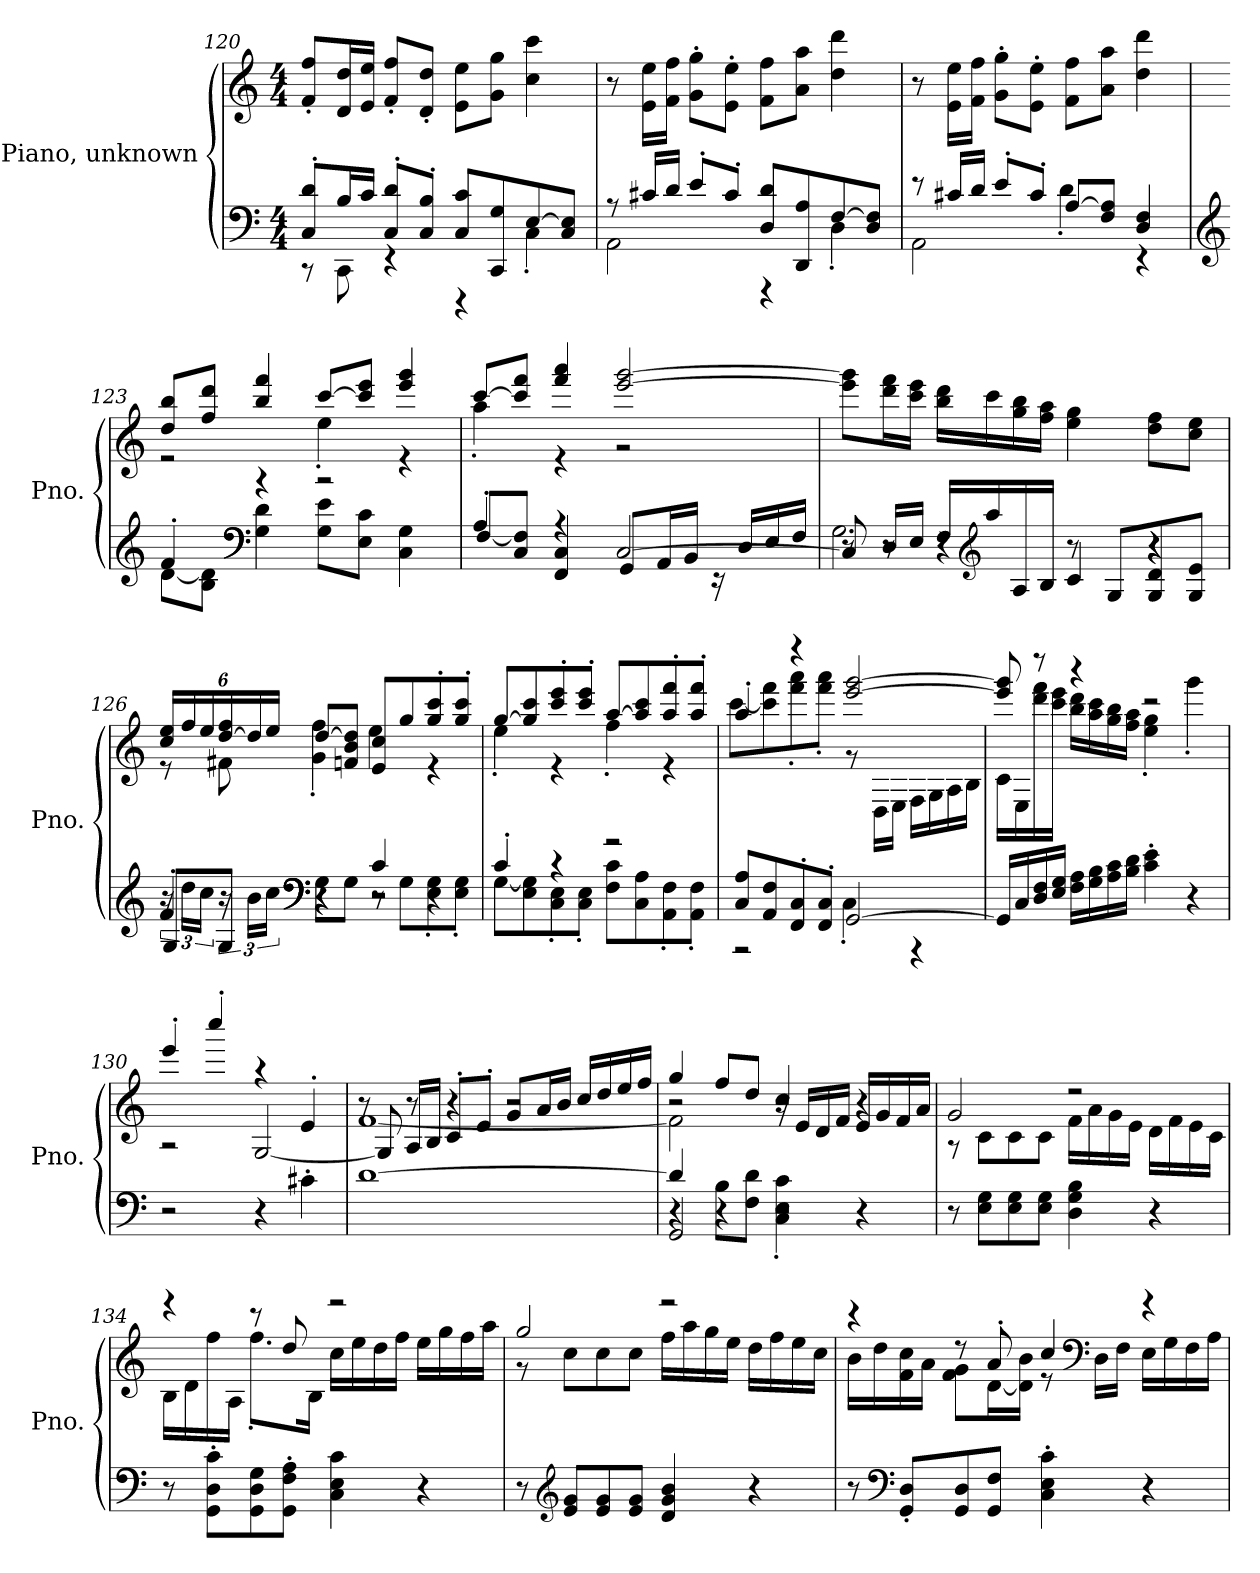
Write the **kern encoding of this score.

**kern	**kern
*part1	*part1
*staff2	*staff1
*I"Piano, unknown	*
*I'Pno.	*
*clefF4	*clefG2
*k[]	*k[]
*M4/4	*M4/4
=120	=120
*^	*
8C/' 8d/'L	8r	8f/' 8ff/'L
16B/L	8CC\	16d/ 16dd/L
16c/JJ	.	16e/ 16ee/JJ
8C/' 8d/'L	4r	8f/' 8ff/'L
8C/' 8B/'J	.	8d/' 8dd/'J
8C/ 8c/L	4r	8e\ 8ee\L
8CC/ 8G/	.	8g\ 8gg\J
[8E/	4C'\	4cc\ 4ccc\
8C/ 8E/]J	.	.
=121	=121	=121
8r	2AA\	8r
16c#X/LL	.	16e\ 16ee\LL
16d/JJ	.	16f\ 16ff\JJ
8e'/L	.	8g\' 8gg\'L
8c#'/J	.	8e\' 8ee\'J
8D/ 8d/L	4r	8f\ 8ff\L
8DD/ 8A/	.	8a\ 8aa\J
[8F/	4D'\	4dd\ 4ddd\
8D/ 8F/]J	.	.
!!LO:PB:g=z
=122	=122	=122
8r	2AA\	8r
16c#X/LL	.	16e\ 16ee\LL
16d/JJ	.	16f\ 16ff\JJ
8e'/L	.	8g\' 8gg\'L
8c#'/J	.	8e\' 8ee\'J
[8A/L	4d'\	8f\ 8ff\L
8F/ 8A/]J	.	8a\ 8aa\J
4D/ 4F/	4r	4dd\ 4ddd\
=123	=123	=123
*clefG2	*	*
*	*	*^
4f'/	[8d\L	8dd/ 8bb/L	2r
.	8B\ 8d\]J	8ff/ 8ddd/J	.
*clefF4	*	*	*
4r	4G\ 4d\	4bb/ 4fff/	.
2r	8G\ 8e\L	[8ccc/L	4ee'\
.	8E\ 8c\J	8ccc/] 8eee/J	.
.	4C\ 4G\	4eee/ 4ggg/	4r
=124	=124	=124	=124
4A'/	[8F/L	[8ccc/L	4aa'\
.	8C/ 8F/]J	8ccc/] 8fff/J	.
4r	4FF/ 4C/	4fff/ 4aaa/	4r
[2C/	8GG/L	[2eee/ [2ggg/	2r
.	16AA/L	.	.
.	16BB/JJ	.	.
.	16r	.	.
.	16D/LL	.	.
.	16E/	.	.
.	16F/JJ	.	.
*	*	*v	*v
!!LO:LB:g=z
=125	=125	=125
*	*^	*
8C/]	2.G\	8r	8eee\] 8ggg\]L
8r	.	16D/LL	16ddd\ 16fff\L
.	.	16E/JJ	16ccc\ 16eee\JJ
4r	.	16F/LL	16bb\ 16ddd\LL
*clefG2	*	*	*
.	.	16aa/	16ccc\
.	.	16A/	16gg\ 16bb\
.	.	16B/JJ	16ff\ 16aa\JJ
4c/	.	8r	4ee\ 4gg\
.	.	8G/L	.
4r	4r	8G/ 8d/	8dd\ 8ff\L
.	.	8G/ 8e/J	8cc\ 8ee\J
=126	=126	=126	=126
*	*	*	*Xbrackettup
*	*	*	*^
4f'/	24r	8G/L	24cc/ 24ee/LL	8r
.	24dd\LL	.	24ff/	.
.	24cc\JJ	.	24ee/	.
.	24r	8G/J	[24dd/ 24ff/	8f#X\
.	24b\LL	.	24dd/]	.
.	24cc\JJ	.	24ee/JJ	.
*clefF4	*	*	*	*
4r	8G\L	4r	[8dd/L	4g\' 4ff\'
.	8G\J	.	8fn/ 8b/ 8dd/]J	.
4c/	8r	2r	8e/ 8cc/L	4ee\
.	8G\L	.	8gg/	.
4r	8E\' 8G\'	.	8gg/' 8ccc/'	4r
.	8E\' 8G\'J	.	8gg/' 8ccc/'J	.
*	*v	*v	*	*
!!LO:LB:g=z	!!
=127	=127	=127	=127
4c'/	[8G\L	[8gg/L	4ee'\
.	8E\ 8G\]	8gg/] 8ccc/	.
4r	8C\' 8E\'	8ccc/' 8eee/'	4r
.	8C\' 8E\'J	8ccc/' 8eee/'J	.
2r	8F\ 8c\L	[8aa/L	4ff'\
.	8C\ 8A\	8aa/] 8ccc/	.
.	8AA\' 8F\'	8aa/' 8fff/'	4r
.	8AA\' 8F\'J	8aa/' 8fff/'J	.
=128	=128	=128	=128
8C/ 8A/L	2r	4aa'/	[8ccc\L
8AA/ 8F/	.	.	8ccc\] 8fff\
8FF/' 8C/'	.	4r	8fff\' 8aaa\'
8FF/' 8C/'J	.	.	8fff\' 8aaa\'J
[2GG/	4C'\	[2eee/ [2ggg/	8r
.	.	.	16D\LL
.	.	.	16E\JJ
.	4r	.	16F\LL
.	.	.	16G\
.	.	.	16A\
.	.	.	16B\JJ
*v	*v	*	*
=129	=129	=129
16GG/LL]	8eee/] 8ggg/]	16c\LL
16C/	.	16E\
16D/ 16F/	8r	16ddd\ 16fff\
16E/ 16G/JJ	.	16ccc\ 16eee\JJ
16F\ 16A\LL	4r	16bb\ 16ddd\LL
16G\ 16B\	.	16aa\ 16ccc\
16A\ 16c\	.	16gg\ 16bb\
16B\ 16d\JJ	.	16ff\ 16aa\JJ
4c\' 4e\'	2r	4ee\' 4gg\'
4r	.	4ggg'\
!!LO:LB:g=z	!!
=130	=130	=130
2r	4eee'/	2r
.	4cccc'/	.
4r	4r	[2G/
4c#X'\	4e'/	.
=131	=131	=131
*	*	*^
[1d	8r	[1f	8G/]
.	16A/LL	.	8r
.	16B/JJ	.	.
.	8c'/L	.	4r
.	8e'/J	.	.
.	8g/L	.	2r
.	16a/L	.	.
.	16b/JJ	.	.
.	16cc/LL	.	.
.	16dd/	.	.
.	16ee/	.	.
.	16ff/JJ	.	.
=132	=132	=132	=132
*^	*	*	*
*	*^	*	*	*
4d/]	4r	2GG/	4gg/	2f\]	2r
4r	8B\L	.	8ff/L	.	.
.	8F\ 8d\J	.	8dd/J	.	.
2r	4C\' 4E\' 4c\'	2r	16r	2r	4cc/
.	.	.	16e/LL	.	.
.	.	.	16d/	.	.
.	.	.	16f/JJ	.	.
.	4r	.	16e/LL	.	4r
.	.	.	16g/	.	.
.	.	.	16f/	.	.
.	.	.	16a/JJ	.	.
*v	*v	*v	*	*	*
*	*	*v	*v
=133	=133	=133
8r	2g/	8r
8E\ 8G\L	.	8c\L
8E\ 8G\	.	8c\
8E\ 8G\J	.	8c\J
4D\ 4G\ 4B\	2r	16f\LL
.	.	16a\
.	.	16g\
.	.	16e\JJ
4r	.	16d\LL
.	.	16f\
.	.	16e\
.	.	16c\JJ
!!LO:LB:g=z	!!
=134	=134	=134
8r	4r	16B\LL
.	.	16d\
8GG\' 8D\' 8c\'L	.	16ff\
.	.	16A\JJ
8GG\ 8D\ 8G\	8r	8.ff'\L
8GG\' 8F\' 8A\'J	8dd/	.
.	.	16B\Jk
4C\ 4E\ 4c\	2r	16cc\LL
.	.	16ee\
.	.	16dd\
.	.	16ff\JJ
4r	.	16ee\LL
.	.	16gg\
.	.	16ff\
.	.	16aa\JJ
=135	=135	=135
8r	2gg/	8r
*clefG2	*	*
8e/ 8g/L	.	8cc\L
8e/ 8g/	.	8cc\
8e/ 8g/J	.	8cc\J
4d/ 4g/ 4b/	2r	16ff\LL
.	.	16aa\
.	.	16gg\
.	.	16ee\JJ
4r	.	16dd\LL
.	.	16ff\
.	.	16ee\
.	.	16cc\JJ
!!LO:LB:g=z	!!
=136	=136	=136
8r	4r	16b\LL
.	.	16dd\
*clefF4	*	*
8GG/' 8D/'L	.	16f\ 16cc\
.	.	16a\JJ
8GG/ 8D/	8r	8f\ 8g\L
8GG/ 8F/J	8a'/	[16d\L
.	.	16d\] 16b\JJ
4C\' 4E\' 4c\'	4cc/	8r
*	*clefF4	*
.	.	16D\LL
.	.	16F\JJ
4r	4r	16E\LL
.	.	16G\
.	.	16F\
.	.	16A\JJ
*	*v	*v
=	=
*-	*-
